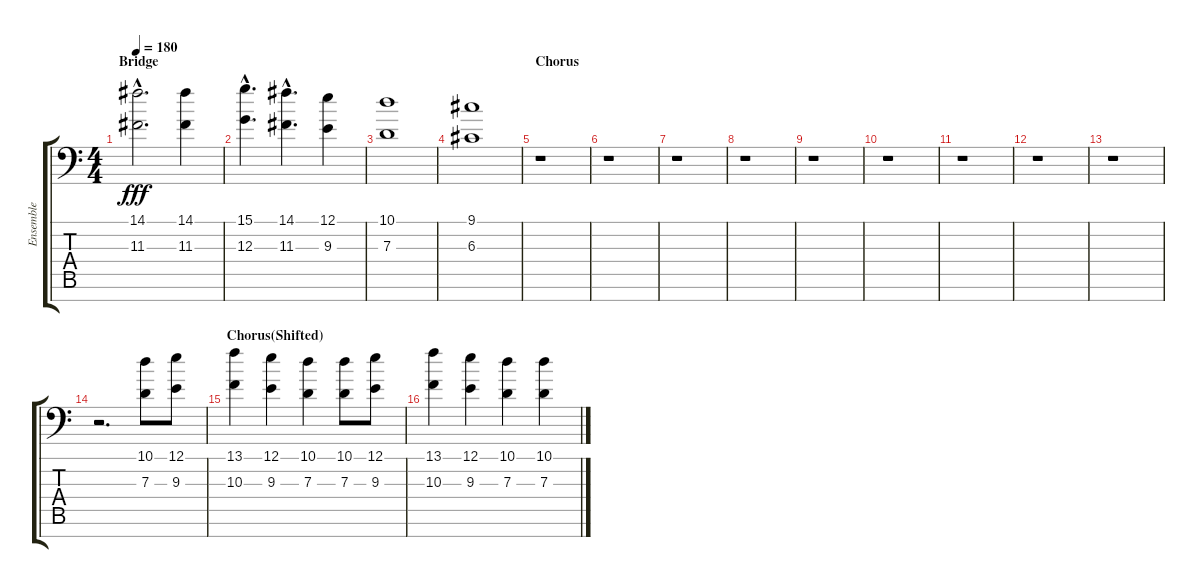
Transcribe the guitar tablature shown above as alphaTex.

\track ("Ensemble" "Ensemble") {instrument stringensemble1}
\staff {score tabs}
\tuning (E4 B3 G3 D3 A2 E2 C-1) {hide}
\ts (4 4)
\section ("" "Bridge")
\tempo 180
\clef f4
\ks c
(14.1{hac} 11.3{hac}).2{d dy fff} (14.1 11.3).4 |
(15.1{hac} 12.3{hac}).4{d} (14.1{hac} 11.3{hac}).4{d} (12.1 9.3).4 |
(10.1 7.3).1 |
(9.1 6.3).1 |
\section ("" "Chorus")
r.1 |
r.1 |
r.1 |
r.1 |
r.1 |
r.1 |
r.1 |
r.1 |
r.1 |
r.2{d} (10.1 7.3).8 (12.1 9.3).8 |
\section ("" "Chorus(Shifted)")
(13.1 10.3).4 (12.1 9.3).4 (10.1 7.3).4 (10.1 7.3).8 (12.1 9.3).8 |
(13.1 10.3).4 (12.1 9.3).4 (10.1 7.3).4 (10.1 7.3).4
